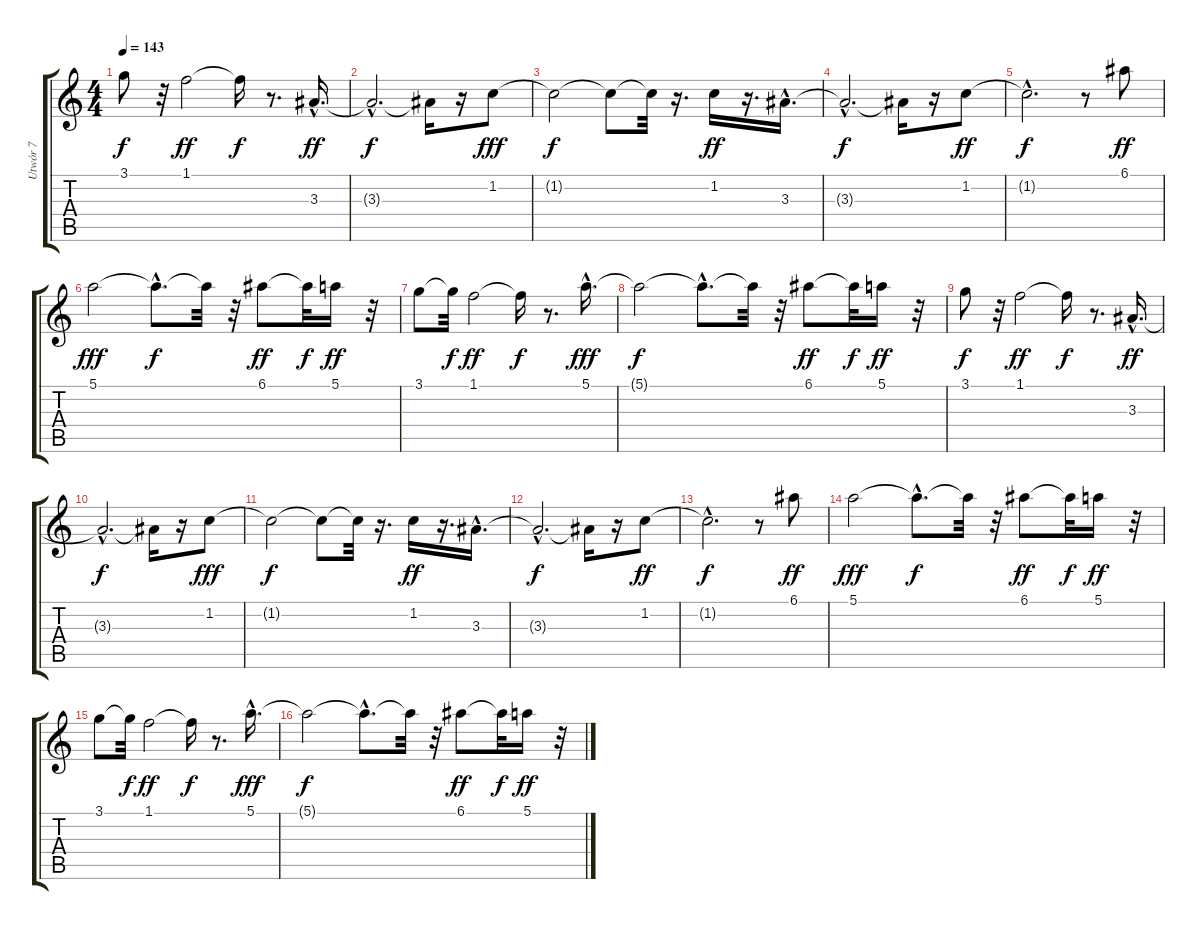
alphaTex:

\track ("Utwór 7" "Utwór 7") {instrument distortionguitar}
\staff {score tabs}
\tuning (E4 B3 G3 D3 A2 E2) {hide}
\ts (4 4)
\tempo 143
\clef g2
\ks c
3.1.8{dy f} r.32 1.1.2{dy ff} 1.1{t}.16{dy f} r.8{d} 3.3{hac}.16{d dy ff} |
3.3{hac t}.2{d dy f} 3.3{t}.16 r.16 1.2.8{dy fff} |
1.2{t}.2{dy f} 1.2{t}.8 1.2{t}.32 r.16{d} 1.2.16{dy ff} r.16{d} 3.3{hac}.16{d} |
3.3{hac t}.2{d dy f} 3.3{t}.16 r.16 1.2.8{dy ff} |
1.2{hac t}.2{d dy f} r.8 6.1.8{dy ff} |
5.1.2{dy fff} 5.1{hac t}.8{d dy f} 5.1{t}.32 r.32 6.1.8{dy ff} 6.1{t}.32{dy f} 5.1.16{dy ff} r.32 |
3.1.8 3.1{t}.32{dy f} 1.1.2{dy ff} 1.1{t}.16{dy f} r.8{d} 5.1{hac}.16{d dy fff} |
5.1{t}.2{dy f} 5.1{hac t}.8{d} 5.1{t}.32 r.32 6.1.8{dy ff} 6.1{t}.32{dy f} 5.1.16{dy ff} r.32 |
3.1.8{dy f} r.32 1.1.2{dy ff} 1.1{t}.16{dy f} r.8{d} 3.3{hac}.16{d dy ff} |
3.3{hac t}.2{d dy f} 3.3{t}.16 r.16 1.2.8{dy fff} |
1.2{t}.2{dy f} 1.2{t}.8 1.2{t}.32 r.16{d} 1.2.16{dy ff} r.16{d} 3.3{hac}.16{d} |
3.3{hac t}.2{d dy f} 3.3{t}.16 r.16 1.2.8{dy ff} |
1.2{hac t}.2{d dy f} r.8 6.1.8{dy ff} |
5.1.2{dy fff} 5.1{hac t}.8{d dy f} 5.1{t}.32 r.32 6.1.8{dy ff} 6.1{t}.32{dy f} 5.1.16{dy ff} r.32 |
3.1.8 3.1{t}.32{dy f} 1.1.2{dy ff} 1.1{t}.16{dy f} r.8{d} 5.1{hac}.16{d dy fff} |
5.1{t}.2{dy f} 5.1{hac t}.8{d} 5.1{t}.32 r.32 6.1.8{dy ff} 6.1{t}.32{dy f} 5.1.16{dy ff} r.32
